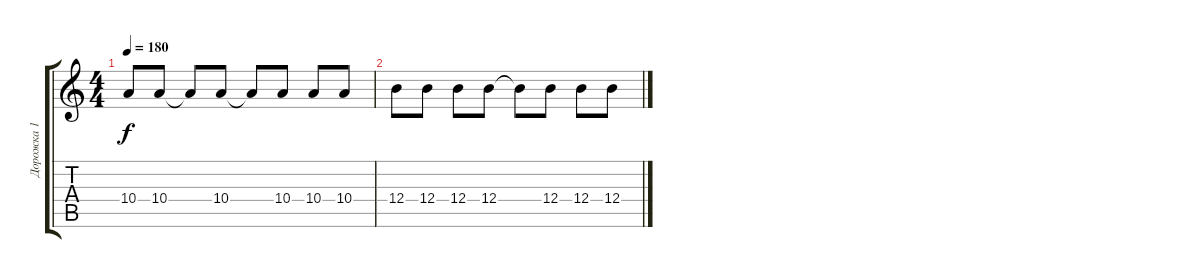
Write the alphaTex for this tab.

\track ("Дорожка 1" "Дорожка 1") {instrument overdrivenguitar}
\staff {score tabs}
\tuning (Db4 Ab3 E3 B2 Gb2 B1) {hide}
\ts (4 4)
\tempo 180
\clef g2
\ks c
10.4.8{dy f} 10.4.8 10.4{t}.8 10.4.8 10.4{t}.8 10.4.8 10.4.8 10.4.8 |
12.4.8 12.4.8 12.4.8 12.4.8 12.4{t}.8 12.4.8 12.4.8 12.4.8
